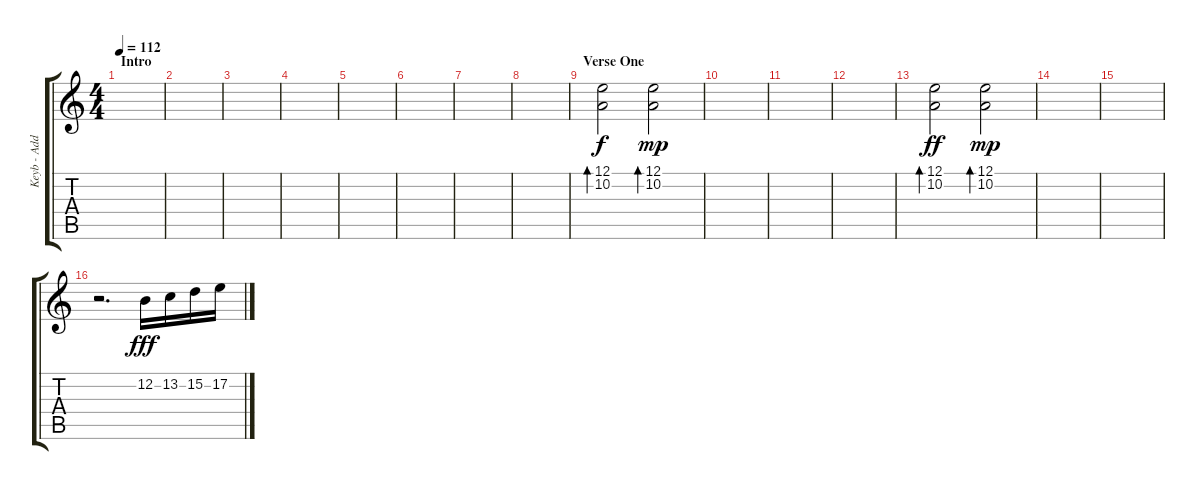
\track ("Keyb - Add. One" "Keyb - Add") {instrument orchestralharp}
\staff {score tabs}
\tuning (E4 B3 G3 D3 A2 E2) {hide}
\ts (4 4)
\section ("" "Intro")
\tempo 112
\clef g2
\ks c
|
|
|
|
|
|
|
|
\section ("" "Verse One")
(12.1 10.2).2{bd 240} (12.1 10.2).2{bd 120 dy mp} |
|
|
|
(12.1 10.2).2{bd 240 dy ff} (12.1 10.2).2{bd 120 dy mp} |
|
|
r.2{d} 12.2.16{dy fff} 13.2.16 15.2.16 17.2.16
